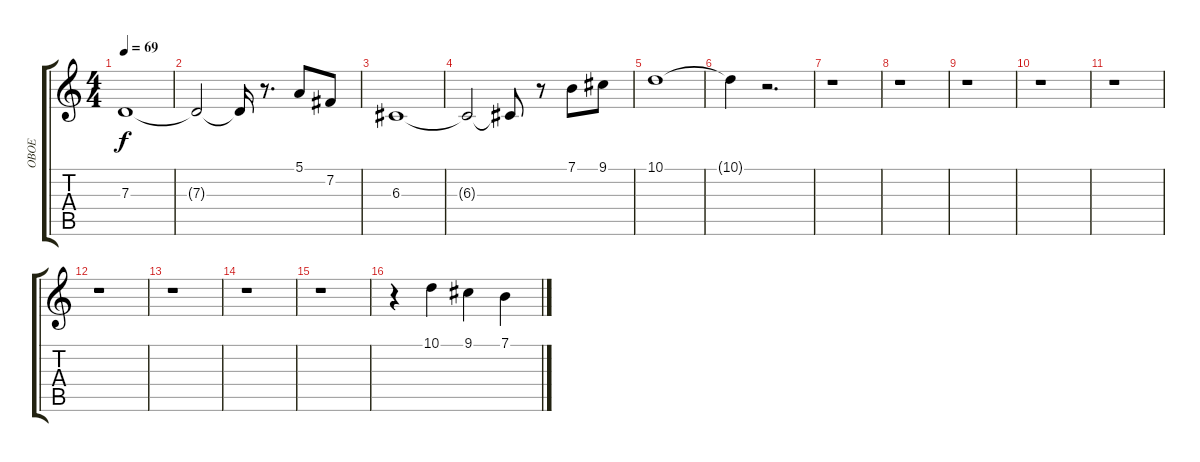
\track ("OBOE" "OBOE") {instrument oboe}
\staff {score tabs}
\tuning (E4 B3 G3 D3 A2 E2) {hide}
\ts (4 4)
\tempo 69
\clef g2
\ks c
7.3.1{dy f} |
7.3{t}.2 7.3{t}.16 r.8{d} 5.1.8 7.2.8 |
6.3.1 |
6.3{t}.2 6.3{t}.8 r.8 7.1.8 9.1.8 |
10.1.1 |
10.1{t}.4 r.2{d} |
r.1 |
r.1 |
r.1 |
r.1 |
r.1 |
r.1 |
r.1 |
r.1 |
r.1 |
r.4 10.1.4 9.1.4 7.1.4
